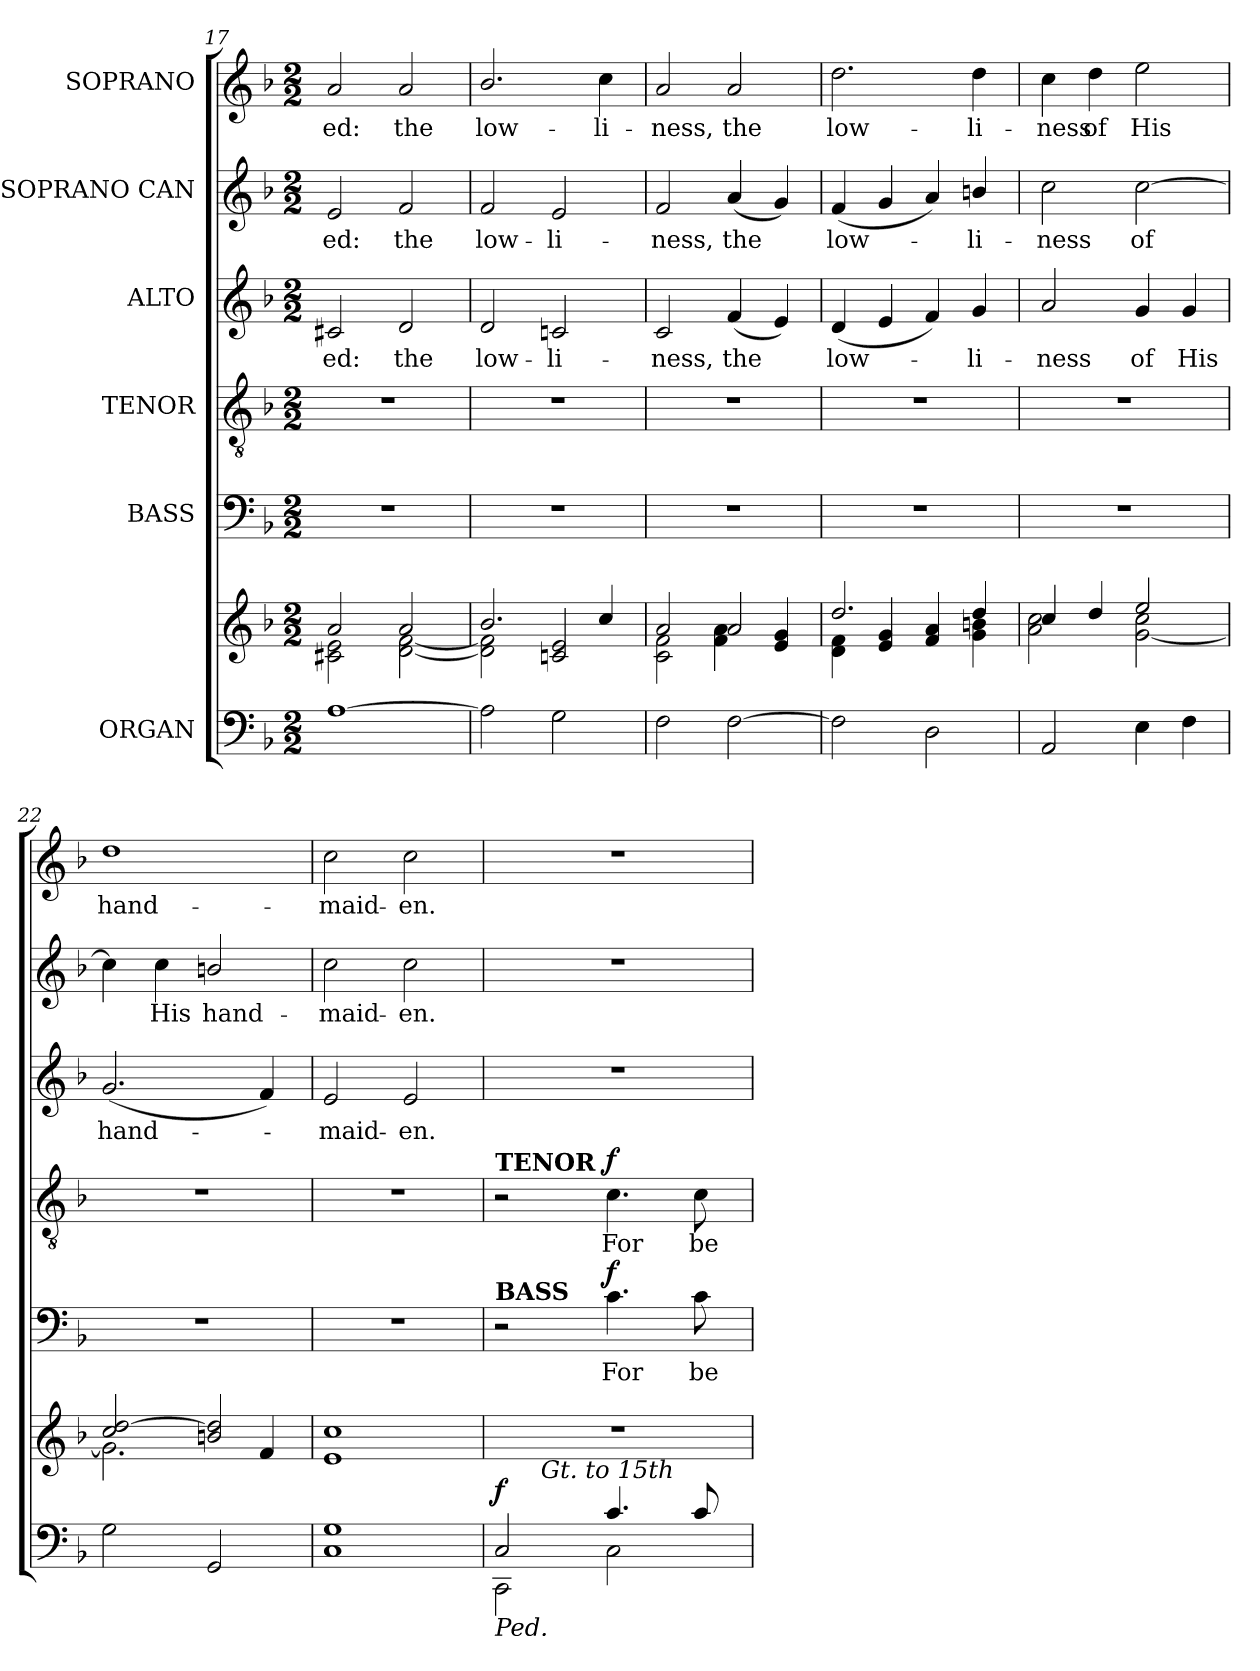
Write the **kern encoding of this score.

**kern	**kern	**dynam	**kern	**text	**dynam	**kern	**text	**dynam	**kern	**text	**kern	**text	**kern	**text
*part6	*part6	*part6	*part5	*part5	*part5	*part4	*part4	*part4	*part3	*part3	*part2	*part2	*part1	*part1
*staff7	*staff6	*staff6/7	*staff5	*staff5	*staff5	*staff4	*staff4	*staff4	*staff3	*staff3	*staff2	*staff2	*staff1	*staff1
*I"ORGAN	*	*	*I"BASS	*	*	*I"TENOR	*	*	*I"ALTO	*	*I"SOPRANO CAN	*	*I"SOPRANO	*
*clefF4	*clefG2	*	*clefF4	*	*	*clefGv2	*	*	*clefG2	*	*clefG2	*	*clefG2	*
*	*	*	*	*	*	*ITrd7c12	*	*	*	*	*	*	*	*
*k[b-]	*k[b-]	*	*k[b-]	*	*	*k[b-]	*	*	*k[b-]	*	*k[b-]	*	*k[b-]	*
*d:	*d:	*	*d:	*	*	*d:	*	*	*d:	*	*d:	*	*d:	*
*M2/2	*M2/2	*	*M2/2	*	*	*M2/2	*	*	*M2/2	*	*M2/2	*	*M2/2	*
=17	=17	=17	=17	=17	=17	=17	=17	=17	=17	=17	=17	=17	=17	=17
*	*^	*	*	*	*	*	*	*	*	*	*	*	*	*
!	!	!	!	!	!	!	!	!	!	!	!LO:LY:b:color=#000000	!	!	!	!
!	!	!	!	!	!	!	!	!	!	!	!	!	!LO:LY:b:color=#000000	!	!
!	!	!	!	!	!	!	!	!	!	!	!	!	!	!	!LO:LY:b:color=#000000
[1Ai	2ai/	2c#Xi\ 2ei	.	1r	.	.	1r	.	.	2c#Xi/	-ed:	2ei/	-ed:	2ai/	-ed:
!	!	!	!	!	!	!	!	!	!	!	!LO:LY:b:color=#000000	!	!	!	!
!	!	!	!	!	!	!	!	!	!	!	!	!	!LO:LY:b:color=#000000	!	!
!	!	!	!	!	!	!	!	!	!	!	!	!	!	!	!LO:LY:b:color=#000000
.	2ai/	[2di\ [2fi	.	.	.	.	.	.	.	2di/	the	2fi/	the	2ai/	the
=18	=18	=18	=18	=18	=18	=18	=18	=18	=18	=18	=18	=18	=18	=18	=18
!	!	!	!	!	!	!	!	!	!	!	!LO:LY:b:color=#000000	!	!	!	!
!	!	!	!	!	!	!	!	!	!	!	!	!	!LO:LY:b:color=#000000	!	!
!	!	!	!	!	!	!	!	!	!	!	!	!	!	!	!LO:LY:b:color=#000000
2Ai\]	2.b-i/	2di\] 2fi]	.	1r	.	.	1r	.	.	2di/	low-	2fi/	low-	2.b-i/	low-
!	!	!	!	!	!	!	!	!	!	!	!LO:LY:b:color=#000000	!	!	!	!
!	!	!	!	!	!	!	!	!	!	!	!	!	!LO:LY:b:color=#000000	!	!
2Gi\	.	2cni/ 2ei	.	.	.	.	.	.	.	2cni/	-li-	2ei/	-li-	.	.
!	!	!	!	!	!	!	!	!	!	!	!	!	!	!	!LO:LY:b:color=#000000
.	4cci/	.	.	.	.	.	.	.	.	.	.	.	.	4cci\	-li-
=19	=19	=19	=19	=19	=19	=19	=19	=19	=19	=19	=19	=19	=19	=19	=19
!	!	!	!	!	!	!	!	!	!	!	!LO:LY:b:color=#000000	!	!	!	!
!	!	!	!	!	!	!	!	!	!	!	!	!	!LO:LY:b:color=#000000	!	!
!	!	!	!	!	!	!	!	!	!	!	!	!	!	!	!LO:LY:b:color=#000000
2Fi\	2ai/	2ci\ 2fi	.	1r	.	.	1r	.	.	2ci/	-ness,	2fi/	-ness,	2ai/	-ness,
!	!	!	!	!	!	!	!	!	!	!	!LO:LY:b:color=#000000	!	!	!	!
!	!	!	!	!	!	!	!	!	!	!	!	!	!LO:LY:b:color=#000000	!	!
!	!	!	!	!	!	!	!	!	!	!	!	!	!	!	!LO:LY:b:color=#000000
[2Fi\	2ai/	4fi\ 4ai	.	.	.	.	.	.	.	(4fi/	the	(4ai/	the	2ai/	the
.	.	4ei/ 4gi	.	.	.	.	.	.	.	4ei/)	.	4gi/)	.	.	.
=20	=20	=20	=20	=20	=20	=20	=20	=20	=20	=20	=20	=20	=20	=20	=20
!	!	!	!	!	!	!	!	!	!	!	!LO:LY:b:color=#000000	!	!	!	!
!	!	!	!	!	!	!	!	!	!	!	!	!	!LO:LY:b:color=#000000	!	!
!	!	!	!	!	!	!	!	!	!	!	!	!	!	!	!LO:LY:b:color=#000000
2Fi\]	2.ddi/	4di\ 4fi	.	1r	.	.	1r	.	.	(4di/	low-	(4fi/	low-	2.ddi\	low-
.	.	4ei/ 4gi	.	.	.	.	.	.	.	4ei/	.	4gi/	.	.	.
2Di\	.	4fi/ 4ai	.	.	.	.	.	.	.	4fi/)	.	4ai/)	.	.	.
!	!	!	!	!	!	!	!	!	!	!	!LO:LY:b:color=#000000	!	!	!	!
!	!	!	!	!	!	!	!	!	!	!	!	!	!LO:LY:b:color=#000000	!	!
!	!	!	!	!	!	!	!	!	!	!	!	!	!	!	!LO:LY:b:color=#000000
.	4ddi/	4gi\ 4bni	.	.	.	.	.	.	.	4gi/	-li-	4bni/	-li-	4ddi\	-li-
=21	=21	=21	=21	=21	=21	=21	=21	=21	=21	=21	=21	=21	=21	=21	=21
!	!	!	!	!	!	!	!	!	!	!	!LO:LY:b:color=#000000	!	!	!	!
!	!	!	!	!	!	!	!	!	!	!	!	!	!LO:LY:b:color=#000000	!	!
!	!	!	!	!	!	!	!	!	!	!	!	!	!	!	!LO:LY:b:color=#000000
2AAi/	4cci/	2ai\ 2cci	.	1r	.	.	1r	.	.	2ai/	-ness	2cci\	-ness	4cci\	-ness
!	!	!	!	!	!	!	!	!	!	!	!	!	!	!	!LO:LY:b:color=#000000
.	4ddi/	.	.	.	.	.	.	.	.	.	.	.	.	4ddi\	of
!	!	!	!	!	!	!	!	!	!	!	!LO:LY:b:color=#000000	!	!	!	!
!	!	!	!	!	!	!	!	!	!	!	!	!	!LO:LY:b:color=#000000	!	!
!	!	!	!	!	!	!	!	!	!	!	!	!	!	!	!LO:LY:b:color=#000000
4Ei\	2eei/	[2gi\ 2cci	.	.	.	.	.	.	.	4gi/	of	[2cci\	of	2eei\	His
!	!	!	!	!	!	!	!	!	!	!	!LO:LY:b:color=#000000	!	!	!	!
4Fi\	.	.	.	.	.	.	.	.	.	4gi/	His	.	.	.	.
!!LO:PB:g=z
=22	=22	=22	=22	=22	=22	=22	=22	=22	=22	=22	=22	=22	=22	=22	=22
!	!	!	!	!	!	!	!	!	!	!	!LO:LY:b:color=#000000	!	!	!	!
!	!	!	!	!	!	!	!	!	!	!	!	!	!	!	!LO:LY:b:color=#000000
2Gi\	2cci/ [2ddi	2.gi\]	.	1r	.	.	1r	.	.	(2.gi/	hand-	4cci\]	.	1ddi	hand-
!	!	!	!	!	!	!	!	!	!	!	!	!	!LO:LY:b:color=#000000	!	!
.	.	.	.	.	.	.	.	.	.	.	.	4cci\	His	.	.
!	!	!	!	!	!	!	!	!	!	!	!	!	!LO:LY:b:color=#000000	!	!
2GGi/	2bni/ 2ddi]	.	.	.	.	.	.	.	.	.	.	2bni/	hand-	.	.
.	.	4fi/	.	.	.	.	.	.	.	4fi/)	.	.	.	.	.
*	*v	*v	*	*	*	*	*	*	*	*	*	*	*	*	*
=23	=23	=23	=23	=23	=23	=23	=23	=23	=23	=23	=23	=23	=23	=23
*	*^	*	*	*	*	*	*	*	*	*	*	*	*	*
!	!	!	!	!	!	!	!	!	!	!	!LO:LY:b:color=#000000	!	!	!	!
*	*v	*v	*	*	*	*	*	*	*	*	*	*	*	*	*
*	*^	*	*	*	*	*	*	*	*	*	*	*	*	*
!	!	!	!	!	!	!	!	!	!	!	!	!	!LO:LY:b:color=#000000	!	!
*	*v	*v	*	*	*	*	*	*	*	*	*	*	*	*	*
*	*^	*	*	*	*	*	*	*	*	*	*	*	*	*
!	!	!	!	!	!	!	!	!	!	!	!	!	!	!	!LO:LY:b:color=#000000
*	*v	*v	*	*	*	*	*	*	*	*	*	*	*	*	*
1Ci 1Gi	1ei 1cci	.	1r	.	.	1r	.	.	2ei/	-maid-	2cci\	-maid-	2cci\	-maid-
!	!	!	!	!	!	!	!	!	!	!LO:LY:b:color=#000000	!	!	!	!
!	!	!	!	!	!	!	!	!	!	!	!	!LO:LY:b:color=#000000	!	!
!	!	!	!	!	!	!	!	!	!	!	!	!	!	!LO:LY:b:color=#000000
.	.	.	.	.	.	.	.	.	2ei/	-en.	2cci\	-en.	2cci\	-en.
=24	=24	=24	=24	=24	=24	=24	=24	=24	=24	=24	=24	=24	=24	=24
*^	*	*	*	*	*	*	*	*	*	*	*	*	*	*
!	!	!	!	!	!	!	!LO:TX:a:B:t=TENOR	!	!	!	!	!	!	!	!
!	!	!	!	!LO:TX:a:B:t=BASS	!	!	!	!	!	!	!	!	!	!	!
!LO:TX:b:i:t=Ped.	!	!	!	!	!	!	!	!	!	!	!	!	!	!	!
*	*^	*	*	*	*	*	*	*	*	*	*	*	*	*	*
2Ci/	2CCi\	8ryy	1r	f	2r	.	.	2r	.	.	1r	.	1r	.	1r	.
.	.	128ryy	.	.	.	.	.	.	.	.	.	.	.	.	.	.
.	.	256ryy	.	.	.	.	.	.	.	.	.	.	.	.	.	.
.	.	1024ryy	.	.	.	.	.	.	.	.	.	.	.	.	.	.
!	!	!LO:TX:a:i:t=Gt. to 15th	!	!	!	!	!	!	!	!	!	!	!	!	!	!
.	.	2ryy	.	.	.	.	.	.	.	.	.	.	.	.	.	.
!	!	!	!	!	!	!LO:LY:b:color=#000000	!	!	!	!	!	!	!	!	!	!
!	!	!	!	!	!	!	!	!	!LO:LY:b:color=#000000	!	!	!	!	!	!	!
4.ci/	2Ci\	.	.	.	4.ci\	For	f	4.Ci\	For	f	.	.	.	.	.	.
.	.	4ryy	.	.	.	.	.	.	.	.	.	.	.	.	.	.
!	!	!	!	!	!	!LO:LY:b:color=#000000	!	!	!	!	!	!	!	!	!	!
!	!	!	!	!	!	!	!	!	!LO:LY:b:color=#000000	!	!	!	!	!	!	!
8ci/	.	.	.	.	8ci\	be-	.	8Ci\	be-	.	.	.	.	.	.	.
.	.	16ryy	.	.	.	.	.	.	.	.	.	.	.	.	.	.
.	.	32ryy	.	.	.	.	.	.	.	.	.	.	.	.	.	.
.	.	64ryy	.	.	.	.	.	.	.	.	.	.	.	.	.	.
.	.	512.ryy	.	.	.	.	.	.	.	.	.	.	.	.	.	.
*v	*v	*v	*	*	*	*	*	*	*	*	*	*	*	*	*	*
=	=	=	=	=	=	=	=	=	=	=	=	=	=	=
*-	*-	*-	*-	*-	*-	*-	*-	*-	*-	*-	*-	*-	*-	*-
